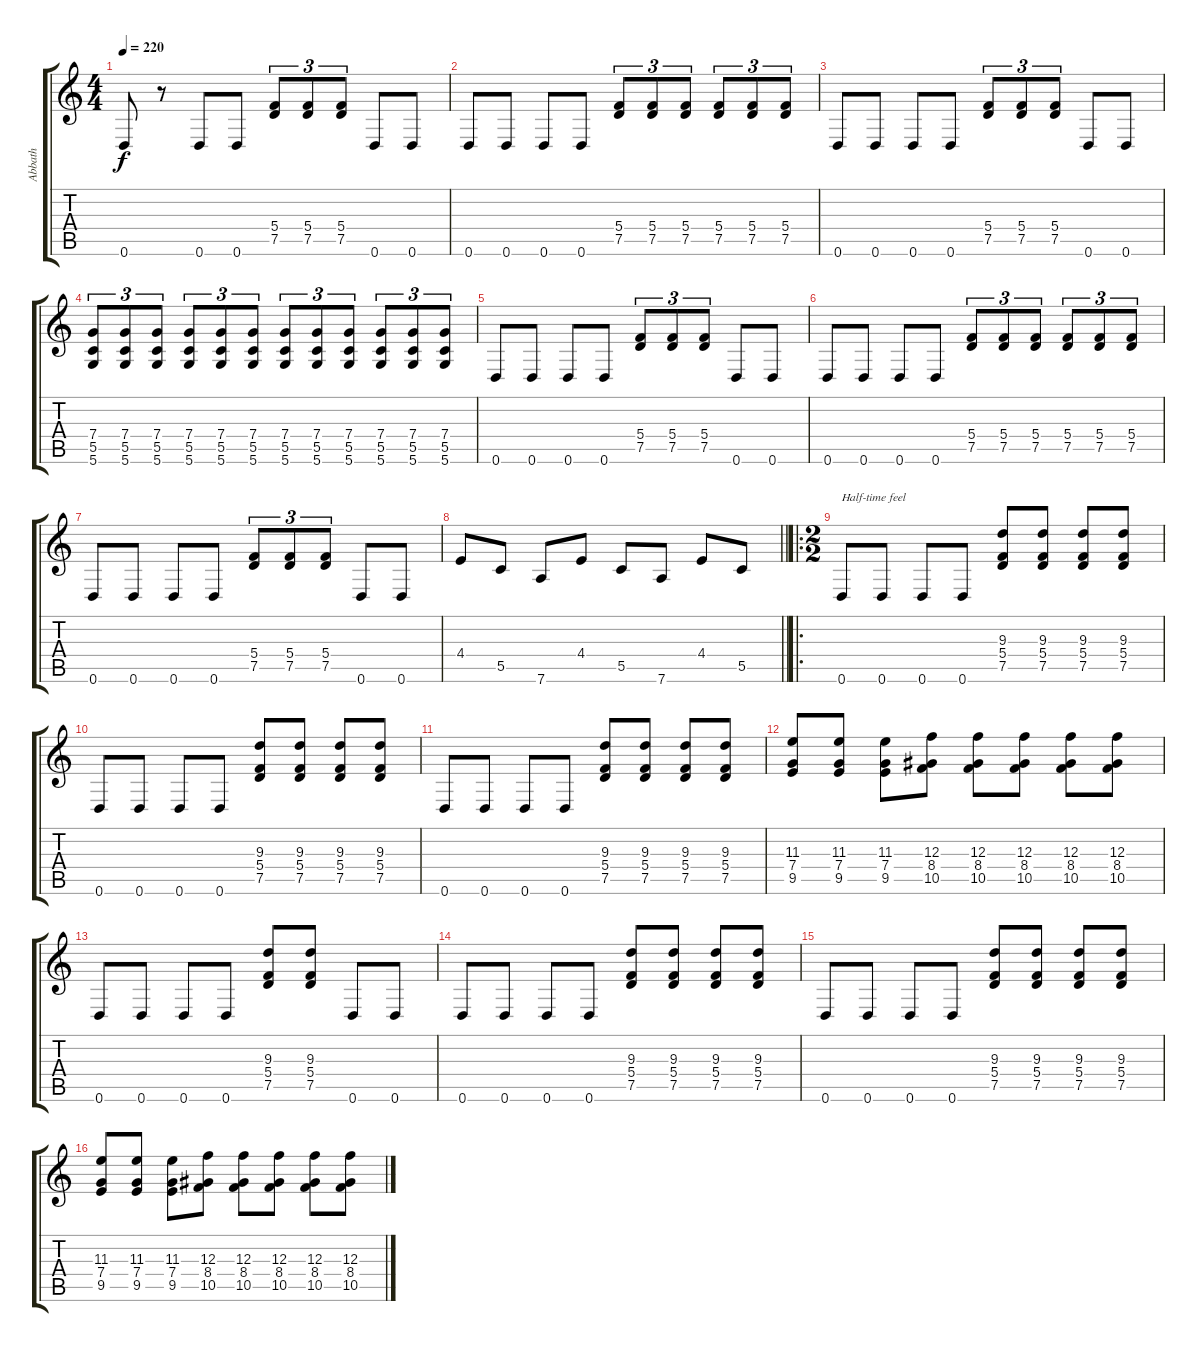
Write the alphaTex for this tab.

\track ("Abbath" "Abbath") {instrument distortionguitar}
\staff {score tabs}
\tuning (D4 A3 F3 C3 G2 D2) {hide}
\ts (4 4)
\tempo 220
\clef g2
\ks c
0.6.8{dy f} r.8 0.6.8 0.6.8 (5.4 7.5).8{tu (3 2)} (5.4 7.5).8{tu (3 2)} (5.4 7.5).8{tu (3 2)} 0.6.8 0.6.8 |
0.6.8 0.6.8 0.6.8 0.6.8 (5.4 7.5).8{tu (3 2)} (5.4 7.5).8{tu (3 2)} (5.4 7.5).8{tu (3 2)} (5.4 7.5).8{tu (3 2)} (5.4 7.5).8{tu (3 2)} (5.4 7.5).8{tu (3 2)} |
0.6.8 0.6.8 0.6.8 0.6.8 (5.4 7.5).8{tu (3 2)} (5.4 7.5).8{tu (3 2)} (5.4 7.5).8{tu (3 2)} 0.6.8 0.6.8 |
(7.4 5.5 5.6).8{tu (3 2)} (7.4 5.5 5.6).8{tu (3 2)} (7.4 5.5 5.6).8{tu (3 2)} (7.4 5.5 5.6).8{tu (3 2)} (7.4 5.5 5.6).8{tu (3 2)} (7.4 5.5 5.6).8{tu (3 2)} (7.4 5.5 5.6).8{tu (3 2)} (7.4 5.5 5.6).8{tu (3 2)} (7.4 5.5 5.6).8{tu (3 2)} (7.4 5.5 5.6).8{tu (3 2)} (7.4 5.5 5.6).8{tu (3 2)} (7.4 5.5 5.6).8{tu (3 2)} |
0.6.8 0.6.8 0.6.8 0.6.8 (5.4 7.5).8{tu (3 2)} (5.4 7.5).8{tu (3 2)} (5.4 7.5).8{tu (3 2)} 0.6.8 0.6.8 |
0.6.8 0.6.8 0.6.8 0.6.8 (5.4 7.5).8{tu (3 2)} (5.4 7.5).8{tu (3 2)} (5.4 7.5).8{tu (3 2)} (5.4 7.5).8{tu (3 2)} (5.4 7.5).8{tu (3 2)} (5.4 7.5).8{tu (3 2)} |
0.6.8 0.6.8 0.6.8 0.6.8 (5.4 7.5).8{tu (3 2)} (5.4 7.5).8{tu (3 2)} (5.4 7.5).8{tu (3 2)} 0.6.8 0.6.8 |
\barLineRight lightlight
4.4.8 5.5.8 7.6.8 4.4.8 5.5.8 7.6.8 4.4.8 5.5.8 |
\ro
\ts (2 2)
0.6.8{txt "Half-time feel"} 0.6.8 0.6.8 0.6.8 (9.3 5.4 7.5).8 (9.3 5.4 7.5).8 (9.3 5.4 7.5).8 (9.3 5.4 7.5).8 |
0.6.8 0.6.8 0.6.8 0.6.8 (9.3 5.4 7.5).8 (9.3 5.4 7.5).8 (9.3 5.4 7.5).8 (9.3 5.4 7.5).8 |
0.6.8 0.6.8 0.6.8 0.6.8 (9.3 5.4 7.5).8 (9.3 5.4 7.5).8 (9.3 5.4 7.5).8 (9.3 5.4 7.5).8 |
(11.3 7.4 9.5).8 (11.3 7.4 9.5).8 (11.3 7.4 9.5).8 (12.3 8.4 10.5).8 (12.3 8.4 10.5).8 (12.3 8.4 10.5).8 (12.3 8.4 10.5).8 (12.3 8.4 10.5).8 |
0.6.8 0.6.8 0.6.8 0.6.8 (9.3 5.4 7.5).8 (9.3 5.4 7.5).8 0.6.8 0.6.8 |
0.6.8 0.6.8 0.6.8 0.6.8 (9.3 5.4 7.5).8 (9.3 5.4 7.5).8 (9.3 5.4 7.5).8 (9.3 5.4 7.5).8 |
0.6.8 0.6.8 0.6.8 0.6.8 (9.3 5.4 7.5).8 (9.3 5.4 7.5).8 (9.3 5.4 7.5).8 (9.3 5.4 7.5).8 |
(11.3 7.4 9.5).8 (11.3 7.4 9.5).8 (11.3 7.4 9.5).8 (12.3 8.4 10.5).8 (12.3 8.4 10.5).8 (12.3 8.4 10.5).8 (12.3 8.4 10.5).8 (12.3 8.4 10.5).8
